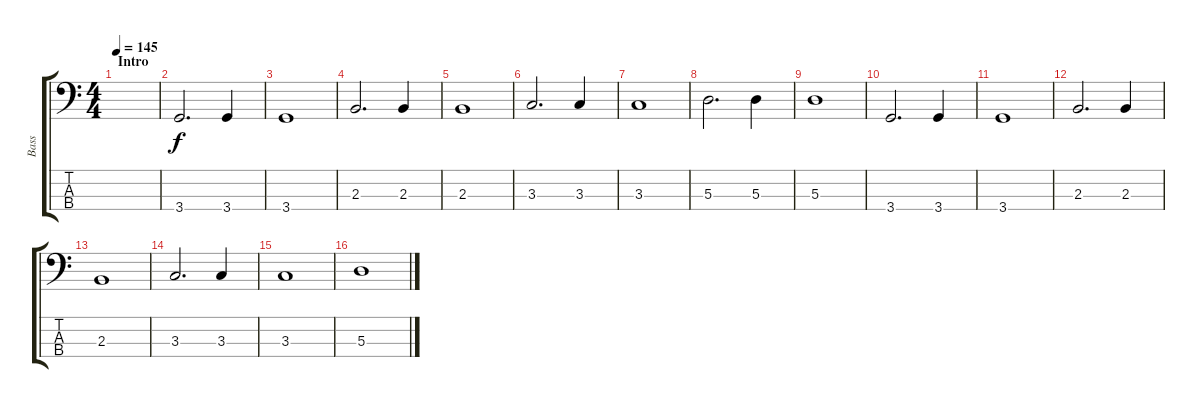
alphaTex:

\track ("Bass" "Bass") {instrument electricbassfinger}
\staff {score tabs}
\tuning (G2 D2 A1 E1) {hide}
\ts (4 4)
\section ("" "Intro")
\tempo 145
\clef f4
\ks c
|
3.4.2{d} 3.4.4 |
3.4.1 |
2.3.2{d} 2.3.4 |
2.3.1 |
3.3.2{d} 3.3.4 |
3.3.1 |
5.3.2{d} 5.3.4 |
5.3.1 |
3.4.2{d} 3.4.4 |
3.4.1 |
2.3.2{d} 2.3.4 |
2.3.1 |
3.3.2{d} 3.3.4 |
3.3.1 |
5.3.1
